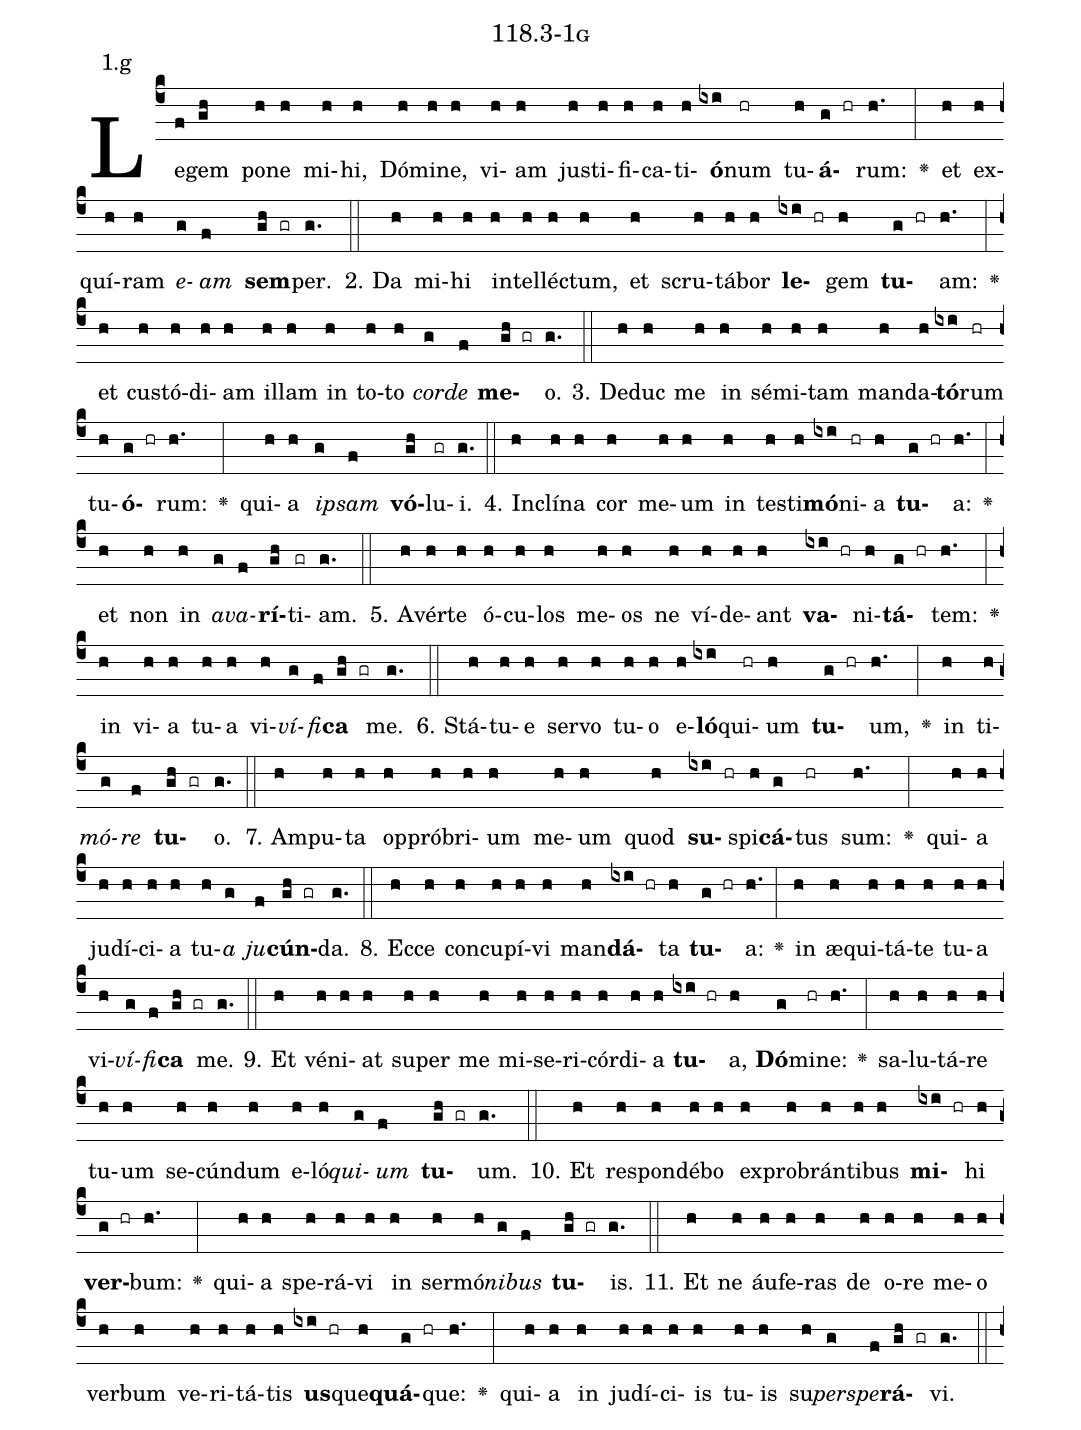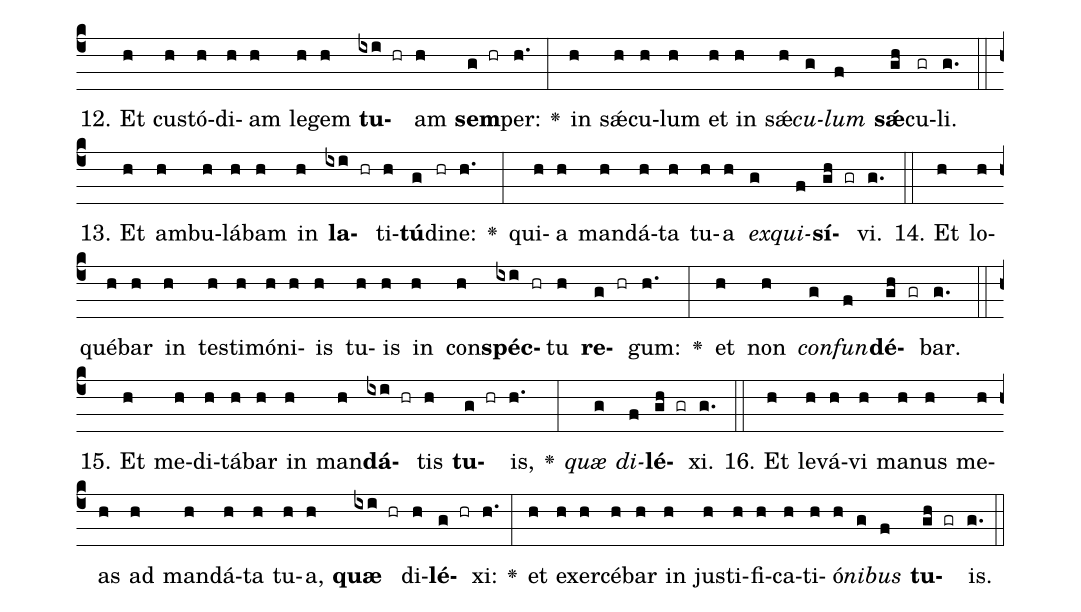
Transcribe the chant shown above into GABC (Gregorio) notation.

name: 118.3-1g;
annotation: 1.g;
%%
(c4)Le(f)gem(gh) po(h)ne(h) mi(h)hi,(h) Dó(h)mi(h)ne,(h) vi(h)am(h) jus(h)ti(h)fi(h)ca(h)ti(h)<b>ó</b>(ixi)num(hr) tu(h)<b>á</b>(g hr)rum:(h.) <v>\greheightstar</v>(:) et(h) ex(h)quí(h)ram(h) <i>e</i>(g)<i>am</i>(f) <b>sem</b>(gh gr)per.(g.) (::)
2. Da(h) mi(h)hi(h) in(h)tel(h)léc(h)tum,(h) et(h) scru(h)tá(h)bor(h) <b>le</b>(ixi hr)gem(h) <b>tu</b>(g hr)am:(h.) <v>\greheightstar</v>(:) et(h) cus(h)tó(h)di(h)am(h) il(h)lam(h) in(h) to(h)to(h) <i>cor</i>(g)<i>de</i>(f) <b>me</b>(gh gr)o.(g.) (::)
3. De(h)duc(h) me(h) in(h) sé(h)mi(h)tam(h) man(h)da(h)<b>tó</b>(ixi)rum(hr) tu(h)<b>ó</b>(g hr)rum:(h.) <v>\greheightstar</v>(:) qui(h)a(h) <i>ip</i>(g)<i>sam</i>(f) <b>vó</b>(gh)lu(gr)i.(g.) (::)
4. In(h)clí(h)na(h) cor(h) me(h)um(h) in(h) tes(h)ti(h)<b>mó</b>(ixi)ni(hr)a(h) <b>tu</b>(g hr)a:(h.) <v>\greheightstar</v>(:) et(h) non(h) in(h) <i>a</i>(g)<i>va</i>(f)<b>rí</b>(gh)ti(gr)am.(g.) (::)
5. A(h)vér(h)te(h) ó(h)cu(h)los(h) me(h)os(h) ne(h) ví(h)de(h)ant(h) <b>va</b>(ixi hr)ni(h)<b>tá</b>(g hr)tem:(h.) <v>\greheightstar</v>(:) in(h) vi(h)a(h) tu(h)a(h) vi(h)<i>ví</i>(g)<i>fi</i>(f)<b>ca</b>(gh gr) me.(g.) (::)
6. Stá(h)tu(h)e(h) ser(h)vo(h) tu(h)o(h) e(h)<b>ló</b>(ixi)qui(hr)um(h) <b>tu</b>(g hr)um,(h.) <v>\greheightstar</v>(:) in(h) ti(h)<i>mó</i>(g)<i>re</i>(f) <b>tu</b>(gh gr)o.(g.) (::)
7. Am(h)pu(h)ta(h) op(h)pró(h)bri(h)um(h) me(h)um(h) quod(h) <b>su</b>(ixi hr)spi(h)<b>cá</b>(g)tus(hr) sum:(h.) <v>\greheightstar</v>(:) qui(h)a(h) ju(h)dí(h)ci(h)a(h) tu(h)<i>a</i>(g) <i>ju</i>(f)<b>cún</b>(gh gr)da.(g.) (::)
8. Ec(h)ce(h) con(h)cu(h)pí(h)vi(h) man(h)<b>dá</b>(ixi hr)ta(h) <b>tu</b>(g hr)a:(h.) <v>\greheightstar</v>(:) in(h) æ(h)qui(h)tá(h)te(h) tu(h)a(h) vi(h)<i>ví</i>(g)<i>fi</i>(f)<b>ca</b>(gh gr) me.(g.) (::)
9. Et(h) vé(h)ni(h)at(h) su(h)per(h) me(h) mi(h)se(h)ri(h)cór(h)di(h)a(h) <b>tu</b>(ixi hr)a,(h) <b>Dó</b>(g)mi(hr)ne:(h.) <v>\greheightstar</v>(:) sa(h)lu(h)tá(h)re(h) tu(h)um(h) se(h)cún(h)dum(h) e(h)ló(h)<i>qui</i>(g)<i>um</i>(f) <b>tu</b>(gh gr)um.(g.) (::)
10. Et(h) re(h)spon(h)dé(h)bo(h) ex(h)pro(h)brán(h)ti(h)bus(h) <b>mi</b>(ixi hr)hi(h) <b>ver</b>(g hr)bum:(h.) <v>\greheightstar</v>(:) qui(h)a(h) spe(h)rá(h)vi(h) in(h) ser(h)mó(h)<i>ni</i>(g)<i>bus</i>(f) <b>tu</b>(gh gr)is.(g.) (::)
11. Et(h) ne(h) áu(h)fe(h)ras(h) de(h) o(h)re(h) me(h)o(h) ver(h)bum(h) ve(h)ri(h)tá(h)tis(h) <b>us</b>(ixi hr)que(h)<b>quá</b>(g hr)que:(h.) <v>\greheightstar</v>(:) qui(h)a(h) in(h) ju(h)dí(h)ci(h)is(h) tu(h)is(h) su(h)<i>per</i>(g)<i>spe</i>(f)<b>rá</b>(gh gr)vi.(g.) (::)
12. Et(h) cus(h)tó(h)di(h)am(h) le(h)gem(h) <b>tu</b>(ixi hr)am(h) <b>sem</b>(g hr)per:(h.) <v>\greheightstar</v>(:) in(h) sǽ(h)cu(h)lum(h) et(h) in(h) sǽ(h)<i>cu</i>(g)<i>lum</i>(f) <b>sǽ</b>(gh)cu(gr)li.(g.) (::)
13. Et(h) am(h)bu(h)lá(h)bam(h) in(h) <b>la</b>(ixi hr)ti(h)<b>tú</b>(g)di(hr)ne:(h.) <v>\greheightstar</v>(:) qui(h)a(h) man(h)dá(h)ta(h) tu(h)a(h) <i>ex</i>(g)<i>qui</i>(f)<b>sí</b>(gh gr)vi.(g.) (::)
14. Et(h) lo(h)qué(h)bar(h) in(h) tes(h)ti(h)mó(h)ni(h)is(h) tu(h)is(h) in(h) con(h)<b>spéc</b>(ixi hr)tu(h) <b>re</b>(g hr)gum:(h.) <v>\greheightstar</v>(:) et(h) non(h) <i>con</i>(g)<i>fun</i>(f)<b>dé</b>(gh gr)bar.(g.) (::)
15. Et(h) me(h)di(h)tá(h)bar(h) in(h) man(h)<b>dá</b>(ixi hr)tis(h) <b>tu</b>(g hr)is,(h.) <v>\greheightstar</v>(:) <i>quæ</i>(g) <i>di</i>(f)<b>lé</b>(gh gr)xi.(g.) (::)
16. Et(h) le(h)vá(h)vi(h) ma(h)nus(h) me(h)as(h) ad(h) man(h)dá(h)ta(h) tu(h)a,(h) <b>quæ</b>(ixi hr) di(h)<b>lé</b>(g hr)xi:(h.) <v>\greheightstar</v>(:) et(h) ex(h)er(h)cé(h)bar(h) in(h) jus(h)ti(h)fi(h)ca(h)ti(h)ó(h)<i>ni</i>(g)<i>bus</i>(f) <b>tu</b>(gh gr)is.(g.) (::)
